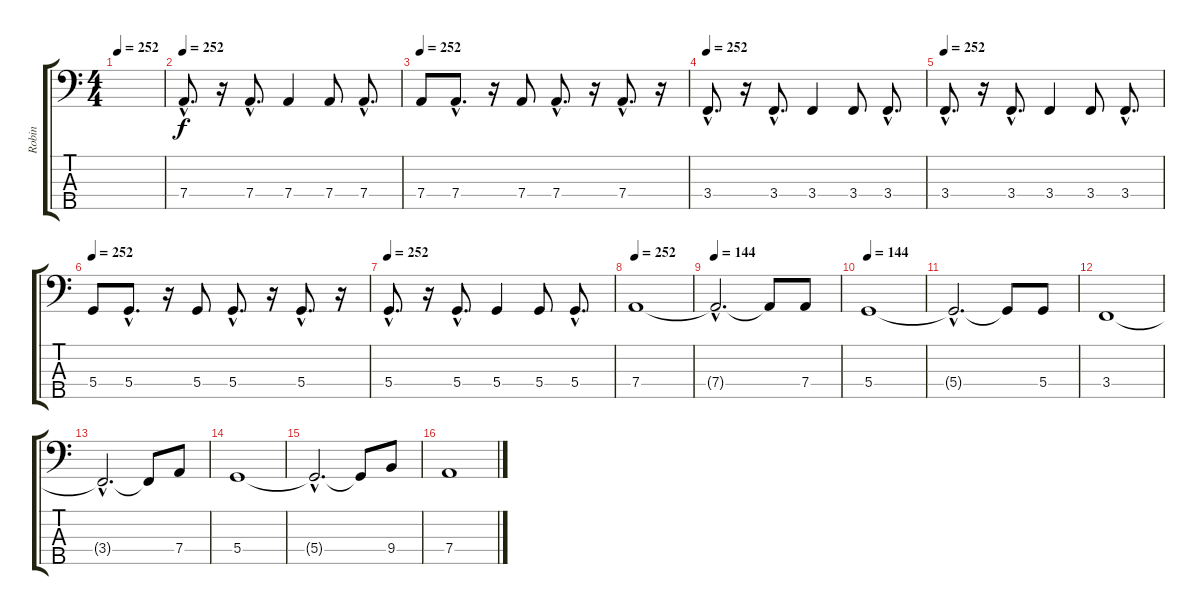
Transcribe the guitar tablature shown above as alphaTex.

\track ("Robin" "Robin") {instrument electricbassfinger}
\staff {score tabs}
\tuning (F2 C2 G1 D1 A0) {hide}
\ts (4 4)
\tempo 252
\clef f4
\ks c
|
\tempo 252
7.4{hac}.8{d} r.16 7.4{hac}.8{d} 7.4.4 7.4.8 7.4{hac}.8{d} |
\tempo 252
7.4.8 7.4{hac}.8{d} r.16 7.4.8 7.4{hac}.8{d} r.16 7.4{hac}.8{d} r.16 |
\tempo 252
3.4{hac}.8{d} r.16 3.4{hac}.8{d} 3.4.4 3.4.8 3.4{hac}.8{d} |
\tempo 252
3.4{hac}.8{d} r.16 3.4{hac}.8{d} 3.4.4 3.4.8 3.4{hac}.8{d} |
\tempo 252
5.4.8 5.4{hac}.8{d} r.16 5.4.8 5.4{hac}.8{d} r.16 5.4{hac}.8{d} r.16 |
\tempo 252
5.4{hac}.8{d} r.16 5.4{hac}.8{d} 5.4.4 5.4.8 5.4{hac}.8{d} |
\tempo 252
7.4.1 |
\tempo 144
7.4{hac t}.2{d} 7.4{t}.8 7.4.8 |
\tempo 144
5.4.1 |
5.4{hac t}.2{d} 5.4{t}.8 5.4.8 |
3.4.1 |
3.4{hac t}.2{d} 3.4{t}.8 7.4.8 |
5.4.1 |
5.4{hac t}.2{d} 5.4{t}.8 9.4.8 |
7.4.1
